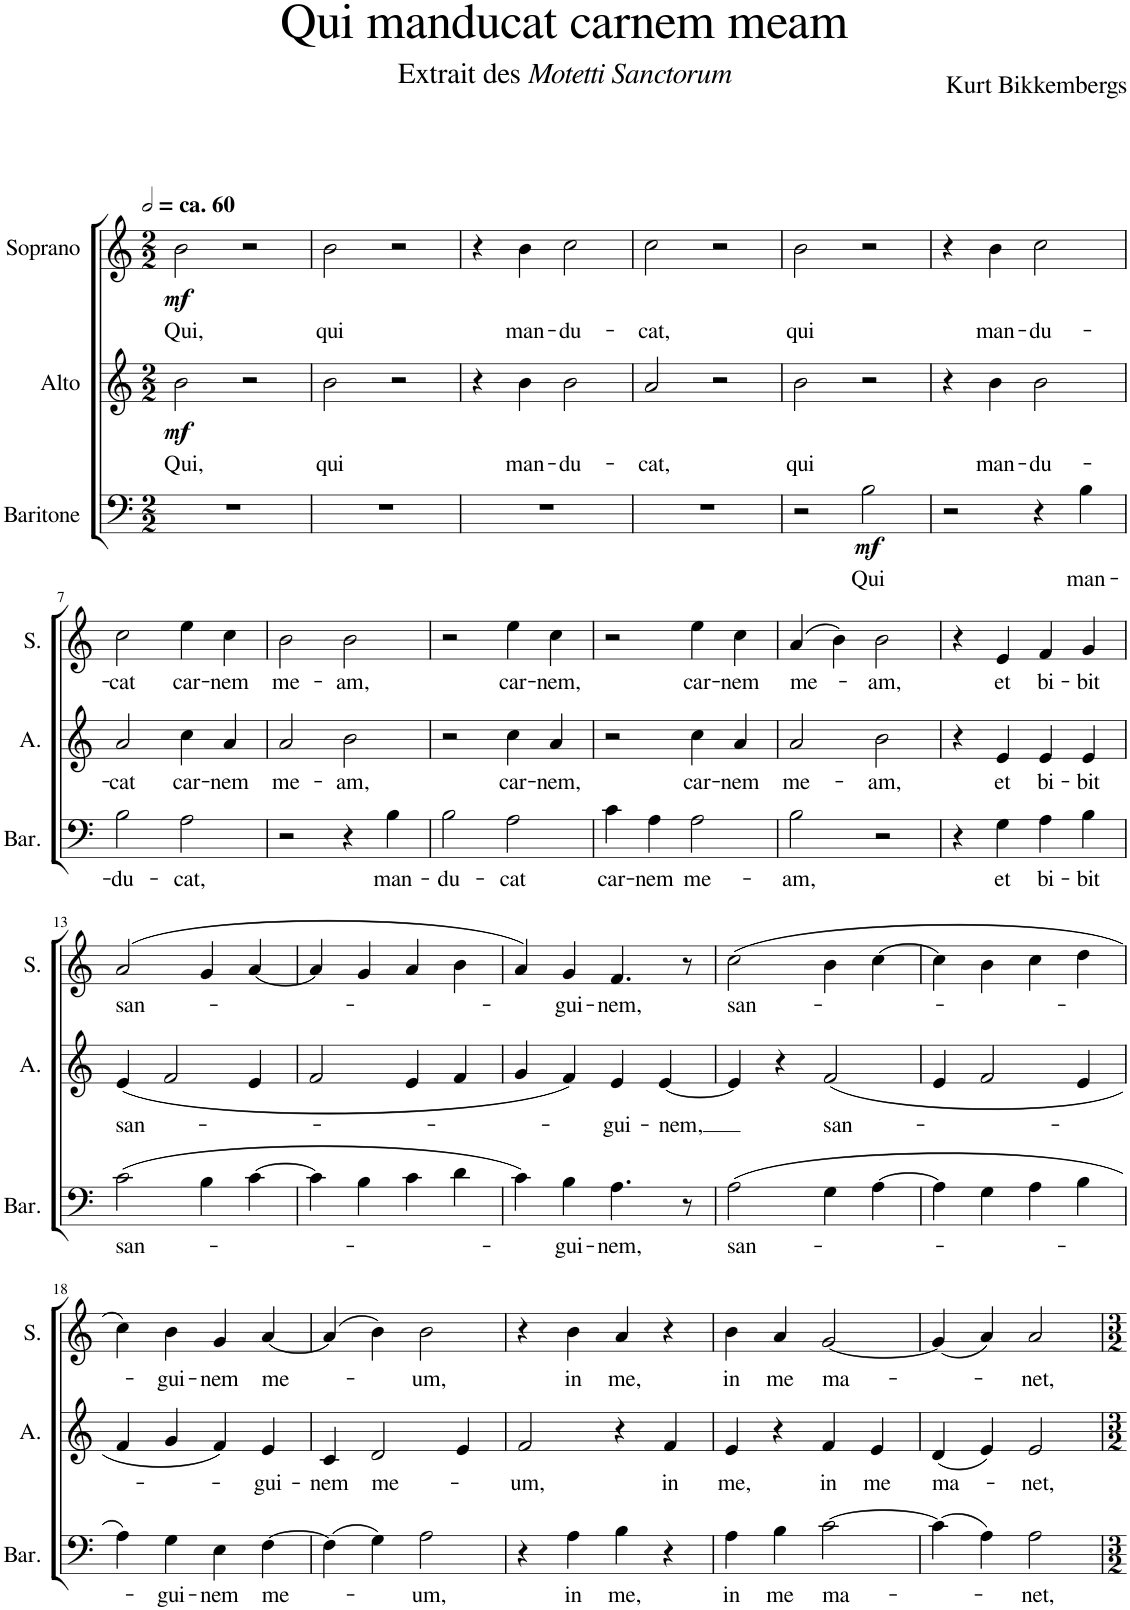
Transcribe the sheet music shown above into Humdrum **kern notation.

**kern	**text	**dynam	**kern	**text	**dynam	**kern	**text	**dynam
*part3	*part3	*part3	*part2	*part2	*part2	*part1	*part1	*part1
*staff3	*staff3	*staff3	*staff2	*staff2	*staff2	*staff1	*staff1	*staff1
*I"Baritone	*	*	*I"Alto	*	*	*I"Soprano	*	*
*I'Bar.	*	*	*I'A.	*	*	*I'S.	*	*
*clefF4	*	*	*clefG2	*	*	*clefG2	*	*
*k[]	*	*	*k[]	*	*	*k[]	*	*
*M2/2	*	*	*M2/2	*	*	*M2/2	*	*
=1	=1	=1	=1	=1	=1	=1	=1	=1
!	!	!	!	!	!	!LO:TX:a:B:t=ca. 60	!	!
!	!	!	!	!LO:LY:b	!LO:DY:b	!	!LO:LY:b	!LO:DY:b
1r	.	.	2b\	Qui,	mf	2b\	Qui,	mf
.	.	.	2r	.	.	2r	.	.
=2	=2	=2	=2	=2	=2	=2	=2	=2
!	!	!	!	!LO:LY:b	!	!	!LO:LY:b	!
1r	.	.	2b\	qui	.	2b\	qui	.
.	.	.	2r	.	.	2r	.	.
=3	=3	=3	=3	=3	=3	=3	=3	=3
1r	.	.	4r	.	.	4r	.	.
!	!	!	!	!LO:LY:b	!	!	!LO:LY:b	!
.	.	.	4b\	man-	.	4b\	man-	.
!	!	!	!	!LO:LY:b	!	!	!LO:LY:b	!
.	.	.	2b\	-du-	.	2cc\	-du-	.
=4	=4	=4	=4	=4	=4	=4	=4	=4
!	!	!	!	!LO:LY:b	!	!	!LO:LY:b	!
1r	.	.	2a/	-cat,	.	2cc\	-cat,	.
.	.	.	2r	.	.	2r	.	.
=5	=5	=5	=5	=5	=5	=5	=5	=5
!	!	!	!	!LO:LY:b	!	!	!LO:LY:b	!
2r	.	.	2b\	qui	.	2b\	qui	.
!	!LO:LY:b	!LO:DY:b	!	!	!	!	!	!
2B\	Qui	mf	2r	.	.	2r	.	.
=6	=6	=6	=6	=6	=6	=6	=6	=6
2r	.	.	4r	.	.	4r	.	.
!	!	!	!	!LO:LY:b	!	!	!LO:LY:b	!
.	.	.	4b\	man-	.	4b\	man-	.
!	!	!	!	!LO:LY:b	!	!	!LO:LY:b	!
4r	.	.	2b\	-du-	.	2cc\	-du-	.
!	!LO:LY:b	!	!	!	!	!	!	!
4B\	man-	.	.	.	.	.	.	.
!!LO:LB:g=z
=7	=7	=7	=7	=7	=7	=7	=7	=7
!	!LO:LY:b	!	!	!LO:LY:b	!	!	!LO:LY:b	!
2B\	-du-	.	2a/	-cat	.	2cc\	-cat	.
!	!LO:LY:b	!	!	!LO:LY:b	!	!	!LO:LY:b	!
2A\	-cat,	.	4cc\	car-	.	4ee\	car-	.
!	!	!	!	!LO:LY:b	!	!	!LO:LY:b	!
.	.	.	4a/	-nem	.	4cc\	-nem	.
=8	=8	=8	=8	=8	=8	=8	=8	=8
!	!	!	!	!LO:LY:b	!	!	!LO:LY:b	!
2r	.	.	2a/	me-	.	2b\	me-	.
!	!	!	!	!LO:LY:b	!	!	!LO:LY:b	!
4r	.	.	2b\	-am,	.	2b\	-am,	.
!	!LO:LY:b	!	!	!	!	!	!	!
4B\	man-	.	.	.	.	.	.	.
=9	=9	=9	=9	=9	=9	=9	=9	=9
!	!LO:LY:b	!	!	!	!	!	!	!
2B\	-du-	.	2r	.	.	2r	.	.
!	!LO:LY:b	!	!	!LO:LY:b	!	!	!LO:LY:b	!
2A\	-cat	.	4cc\	car-	.	4ee\	car-	.
!	!	!	!	!LO:LY:b	!	!	!LO:LY:b	!
.	.	.	4a/	-nem,	.	4cc\	-nem,	.
=10	=10	=10	=10	=10	=10	=10	=10	=10
!	!LO:LY:b	!	!	!	!	!	!	!
4c\	car-	.	2r	.	.	2r	.	.
!	!LO:LY:b	!	!	!	!	!	!	!
4A\	-nem	.	.	.	.	.	.	.
!	!LO:LY:b	!	!	!LO:LY:b	!	!	!LO:LY:b	!
2A\	me-	.	4cc\	car-	.	4ee\	car-	.
!	!	!	!	!LO:LY:b	!	!	!LO:LY:b	!
.	.	.	4a/	-nem	.	4cc\	-nem	.
=11	=11	=11	=11	=11	=11	=11	=11	=11
!	!LO:LY:b	!	!	!LO:LY:b	!	!	!LO:LY:b	!
2B\	-am,	.	2a/	me-	.	(4a/	me-	.
.	.	.	.	.	.	4b\)	.	.
!	!	!	!	!LO:LY:b	!	!	!LO:LY:b	!
2r	.	.	2b\	-am,	.	2b\	-am,	.
=12	=12	=12	=12	=12	=12	=12	=12	=12
4r	.	.	4r	.	.	4r	.	.
!	!LO:LY:b	!	!	!LO:LY:b	!	!	!LO:LY:b	!
4G\	et	.	4e/	et	.	4e/	et	.
!	!LO:LY:b	!	!	!LO:LY:b	!	!	!LO:LY:b	!
4A\	bi-	.	4e/	bi-	.	4f/	bi-	.
!	!LO:LY:b	!	!	!LO:LY:b	!	!	!LO:LY:b	!
4B\	-bit	.	4e/	-bit	.	4g/	-bit	.
!!LO:LB:g=z
=13	=13	=13	=13	=13	=13	=13	=13	=13
!	!LO:LY:b	!	!	!LO:LY:b	!	!	!LO:LY:b	!
(2c\	san-	.	(4e/	san-	.	(2a/	san-	.
.	.	.	2f/	.	.	.	.	.
4B\	.	.	.	.	.	4g/	.	.
[4c\	.	.	4e/	.	.	[4a/	.	.
=14	=14	=14	=14	=14	=14	=14	=14	=14
4c\]	.	.	2f/	.	.	4a/]	.	.
4B\	.	.	.	.	.	4g/	.	.
4c\	.	.	4e/	.	.	4a/	.	.
4d\	.	.	4f/	.	.	4b\	.	.
=15	=15	=15	=15	=15	=15	=15	=15	=15
4c\)	.	.	4g/	.	.	4a/)	.	.
!	!LO:LY:b	!	!	!	!	!	!LO:LY:b	!
4B\	-gui-	.	4f/)	.	.	4g/	-gui-	.
!	!LO:LY:b	!	!	!LO:LY:b	!	!	!LO:LY:b	!
4.A\	-nem,	.	4e/	-gui-	.	4.f/	-nem,	.
!	!	!	!	!LO:LY:b	!	!	!	!
.	.	.	[4e/	-nem,	.	.	.	.
8r	.	.	.	.	.	8r	.	.
=16	=16	=16	=16	=16	=16	=16	=16	=16
!	!LO:LY:b	!	!	!	!	!	!LO:LY:b	!
(2A\	san-	.	4e/]	.	.	(2cc\	san-	.
.	.	.	4r	.	.	.	.	.
!	!	!	!	!LO:LY:b	!	!	!	!
4G\	.	.	(2f/	san-	.	4b\	.	.
[4A\	.	.	.	.	.	[4cc\	.	.
=17	=17	=17	=17	=17	=17	=17	=17	=17
4A\]	.	.	4e/	.	.	4cc\]	.	.
4G\	.	.	2f/	.	.	4b\	.	.
4A\	.	.	.	.	.	4cc\	.	.
4B\	.	.	4e/	.	.	4dd\	.	.
!!LO:LB:g=z
=18	=18	=18	=18	=18	=18	=18	=18	=18
4A\)	.	.	4f/	.	.	4cc\)	.	.
!	!LO:LY:b	!	!	!	!	!	!LO:LY:b	!
4G\	-gui-	.	4g/	.	.	4b\	-gui-	.
!	!LO:LY:b	!	!	!	!	!	!LO:LY:b	!
4E\	-nem	.	4f/)	.	.	4g/	-nem	.
!	!LO:LY:b	!	!	!LO:LY:b	!	!	!LO:LY:b	!
[4F\	me-	.	4e/	-gui-	.	[4a/	me-	.
=19	=19	=19	=19	=19	=19	=19	=19	=19
!	!	!	!	!LO:LY:b	!	!	!	!
(4F\]	.	.	4c/	-nem	.	(4a/]	.	.
!	!	!	!	!LO:LY:b	!	!	!	!
4G\)	.	.	2d/	me-	.	4b\)	.	.
!	!LO:LY:b	!	!	!	!	!	!LO:LY:b	!
2A\	-um,	.	.	.	.	2b\	-um,	.
.	.	.	4e/	.	.	.	.	.
=20	=20	=20	=20	=20	=20	=20	=20	=20
!	!	!	!	!LO:LY:b	!	!	!	!
4r	.	.	2f/	-um,	.	4r	.	.
!	!LO:LY:b	!	!	!	!	!	!LO:LY:b	!
4A\	in	.	.	.	.	4b\	in	.
!	!LO:LY:b	!	!	!	!	!	!LO:LY:b	!
4B\	me,	.	4r	.	.	4a/	me,	.
!	!	!	!	!LO:LY:b	!	!	!	!
4r	.	.	4f/	in	.	4r	.	.
=21	=21	=21	=21	=21	=21	=21	=21	=21
!	!LO:LY:b	!	!	!LO:LY:b	!	!	!LO:LY:b	!
4A\	in	.	4e/	me,	.	4b\	in	.
!	!LO:LY:b	!	!	!	!	!	!LO:LY:b	!
4B\	me	.	4r	.	.	4a/	me	.
!	!LO:LY:b	!	!	!LO:LY:b	!	!	!LO:LY:b	!
[2c\	ma-	.	4f/	in	.	[2g/	ma-	.
!	!	!	!	!LO:LY:b	!	!	!	!
.	.	.	4e/	me	.	.	.	.
=22	=22	=22	=22	=22	=22	=22	=22	=22
!	!	!	!	!LO:LY:b	!	!	!	!
(4c\]	.	.	(4d/	ma-	.	(4g/]	.	.
4A\)	.	.	4e/)	.	.	4a/)	.	.
!	!LO:LY:b	!	!	!LO:LY:b	!	!	!LO:LY:b	!
2A\	-net,	.	2e/	-net,	.	2a/	-net,	.
=	=	=	=	=	=	=	=	=
*-	*-	*-	*-	*-	*-	*-	*-	*-
